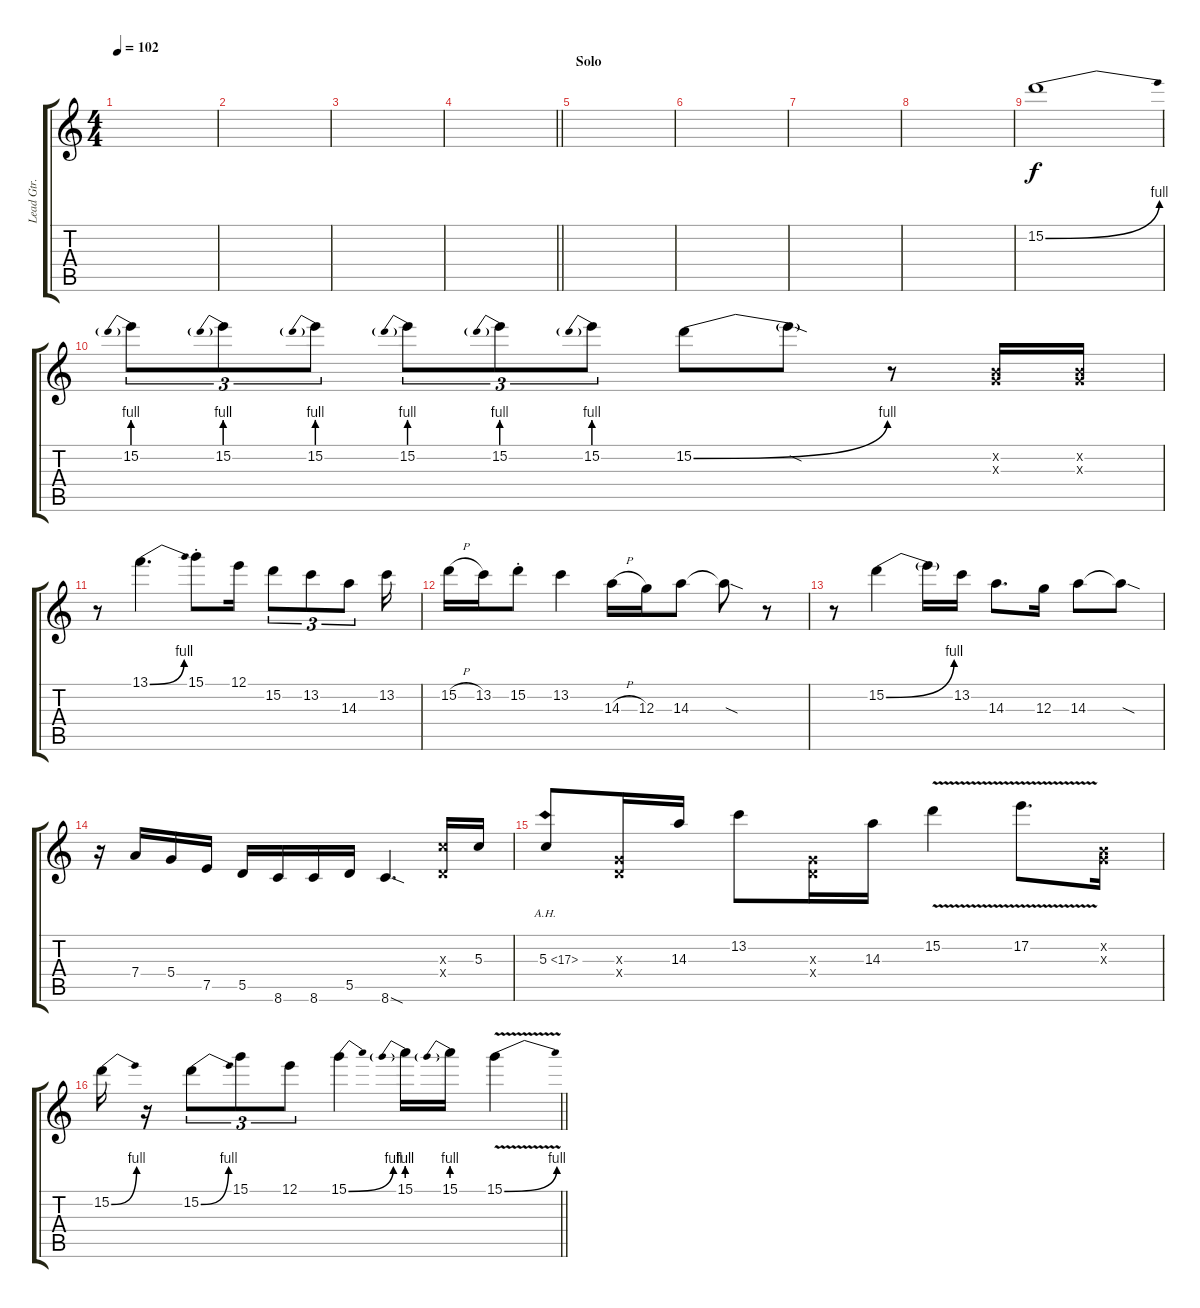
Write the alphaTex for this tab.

\track ("Lead Gtr. 2" "Lead Gtr. ") {instrument overdrivenguitar}
\staff {score tabs}
\tuning (E4 B3 G3 D3 A2 E2) {hide}
\ts (4 4)
\tempo 102
\clef g2
\ks c
|
|
|
\barLineRight lightlight
|
\section ("" "Solo")
|
|
|
|
15.2{be (bend 0 0 60 4)}.1 |
15.2{be (prebend 0 4 60 4)}.8{tu (3 2)} 15.2{be (prebend 0 4 60 4)}.8{tu (3 2)} 15.2{be (prebend 0 4 60 4)}.8{tu (3 2)} 15.2{be (prebend 0 4 60 4)}.8{tu (3 2)} 15.2{be (prebend 0 4 60 4)}.8{tu (3 2)} 15.2{be (prebend 0 4 60 4)}.8{tu (3 2)} 15.2{be (bend 0 0 60 4)}.8 15.2{sod t}.8 r.8 (0.2{x} 0.3{x}).16 (0.2{x} 0.3{x}).16 |
r.8 13.1{be (bend 0 0 60 4)}.4{d} 15.1{st}.8 12.1.16 15.2.8{tu (3 2)} 13.2.8{tu (3 2)} 14.3.8{tu (3 2)} 13.2.16 |
15.2{h}.16 13.2.16 15.2{st}.8 13.2.4 14.3{h}.16 12.3.16 14.3.8 14.3{sod t}.8 r.8 |
r.8 15.2{be (bend 0 0 60 4)}.4 15.2{t}.16 13.2.16 14.3.8{d} 12.3.16 14.3.8 14.3{sod t}.8 |
r.16 7.4.16 5.4.16 7.5.16 5.5.16 8.6.16 8.6.16 5.5.16 8.6{sod}.4{d} (5.3{x} 0.4{x}).16 5.3.16 |
5.3{ah 12}.8 (0.3{x} 0.4{x}).16 14.3.16 13.2.8 (0.3{x} 0.4{x}).16 14.3.16 15.2{v}.4 17.2{v}.8{d} (0.2{x} 0.3{x}).16 |
\barLineRight lightlight
15.2{be (bend 0 0 60 4)}.16 r.16 15.2{be (bend 0 0 60 4)}.8{tu (3 2)} 15.1.8{tu (3 2)} 12.1.8{tu (3 2)} 15.1{be (bend 0 0 60 4)}.4 15.1{be (prebend 0 4 60 4)}.16 15.1{be (prebend 0 4 60 4)}.16 15.1{be (bend 0 0 60 4) v}.4{balance 4}
